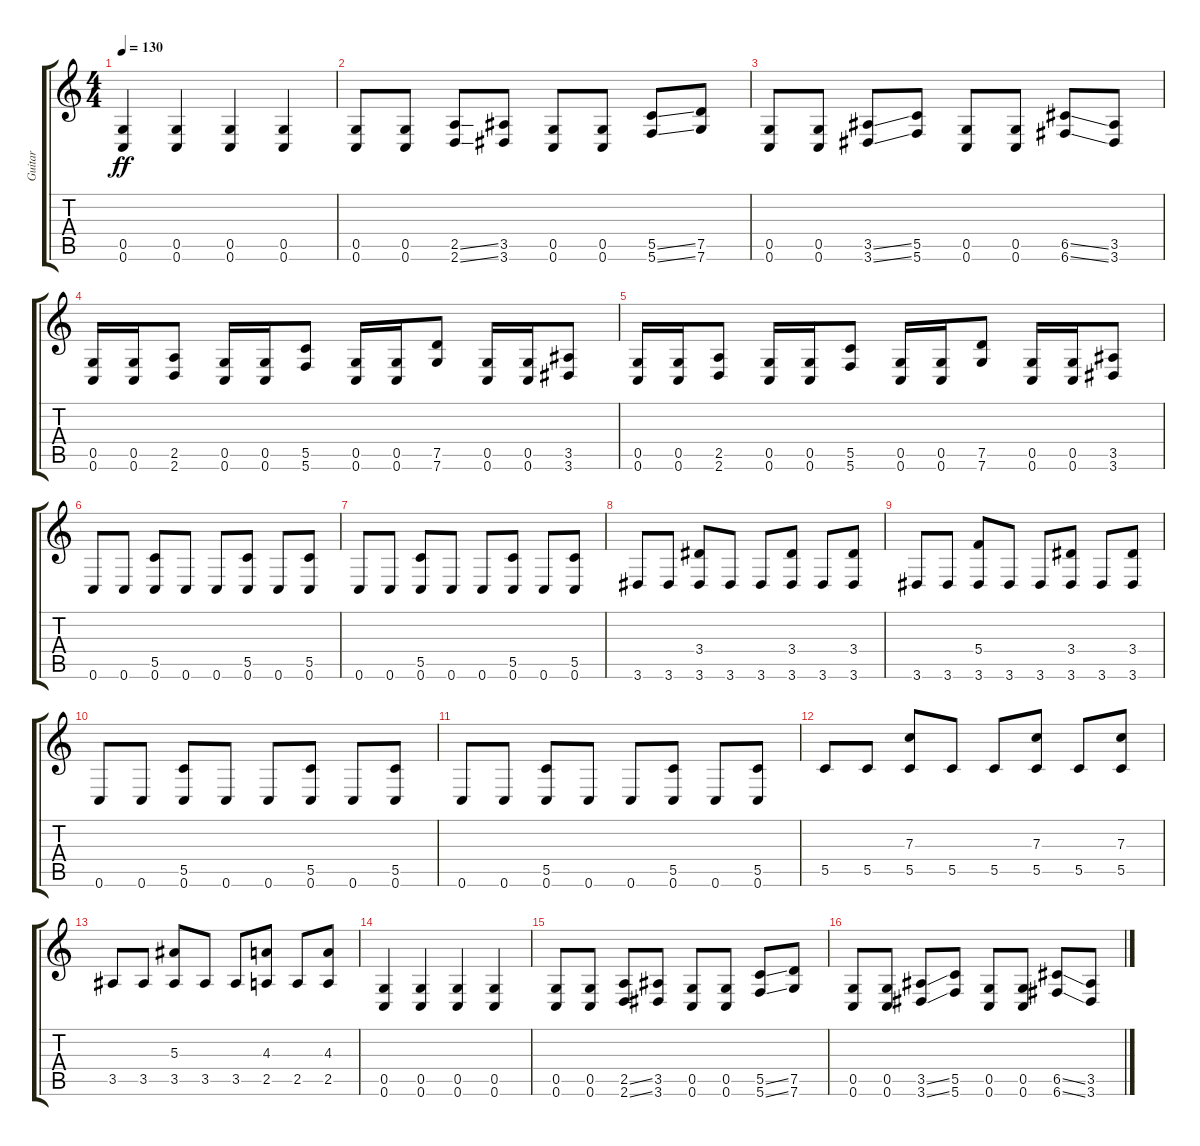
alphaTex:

\track ("Guitar" "Guitar") {instrument distortionguitar}
\staff {score tabs}
\tuning (D4 A3 F3 C3 G2 C2) {hide}
\ts (4 4)
\tempo 130
\clef g2
\ks c
(0.5 0.6).4{dy ff} (0.5 0.6).4 (0.5 0.6).4 (0.5 0.6).4 |
(0.5 0.6).8 (0.5 0.6).8 (2.5{ss} 2.6{ss}).8 (3.5 3.6).8 (0.5 0.6).8 (0.5 0.6).8 (5.5{ss} 5.6{ss}).8 (7.5 7.6).8 |
(0.5 0.6).8 (0.5 0.6).8 (3.5{ss} 3.6{ss}).8 (5.5 5.6).8 (0.5 0.6).8 (0.5 0.6).8 (6.5{ss} 6.6{ss}).8 (3.5 3.6).8 |
(0.5 0.6).16 (0.5 0.6).16 (2.5 2.6).8 (0.5 0.6).16 (0.5 0.6).16 (5.5 5.6).8 (0.5 0.6).16 (0.5 0.6).16 (7.5 7.6).8 (0.5 0.6).16 (0.5 0.6).16 (3.5 3.6).8 |
(0.5 0.6).16 (0.5 0.6).16 (2.5 2.6).8 (0.5 0.6).16 (0.5 0.6).16 (5.5 5.6).8 (0.5 0.6).16 (0.5 0.6).16 (7.5 7.6).8 (0.5 0.6).16 (0.5 0.6).16 (3.5 3.6).8 |
0.6.8 0.6.8 (5.5 0.6).8 0.6.8 0.6.8 (5.5 0.6).8 0.6.8 (5.5 0.6).8 |
0.6.8 0.6.8 (5.5 0.6).8 0.6.8 0.6.8 (5.5 0.6).8 0.6.8 (5.5 0.6).8 |
3.6.8 3.6.8 (3.4 3.6).8 3.6.8 3.6.8 (3.4 3.6).8 3.6.8 (3.4 3.6).8 |
3.6.8 3.6.8 (5.4 3.6).8 3.6.8 3.6.8 (3.4 3.6).8 3.6.8 (3.4 3.6).8 |
0.6.8 0.6.8 (5.5 0.6).8 0.6.8 0.6.8 (5.5 0.6).8 0.6.8 (5.5 0.6).8 |
0.6.8 0.6.8 (5.5 0.6).8 0.6.8 0.6.8 (5.5 0.6).8 0.6.8 (5.5 0.6).8 |
5.5.8 5.5.8 (7.3 5.5).8 5.5.8 5.5.8 (7.3 5.5).8 5.5.8 (7.3 5.5).8 |
3.5.8 3.5.8 (5.3 3.5).8 3.5.8 3.5.8 (4.3 2.5).8 2.5.8 (4.3 2.5).8 |
(0.5 0.6).4 (0.5 0.6).4 (0.5 0.6).4 (0.5 0.6).4 |
(0.5 0.6).8 (0.5 0.6).8 (2.5{ss} 2.6{ss}).8 (3.5 3.6).8 (0.5 0.6).8 (0.5 0.6).8 (5.5{ss} 5.6{ss}).8 (7.5 7.6).8 |
(0.5 0.6).8 (0.5 0.6).8 (3.5{ss} 3.6{ss}).8 (5.5 5.6).8 (0.5 0.6).8 (0.5 0.6).8 (6.5{ss} 6.6{ss}).8 (3.5 3.6).8
